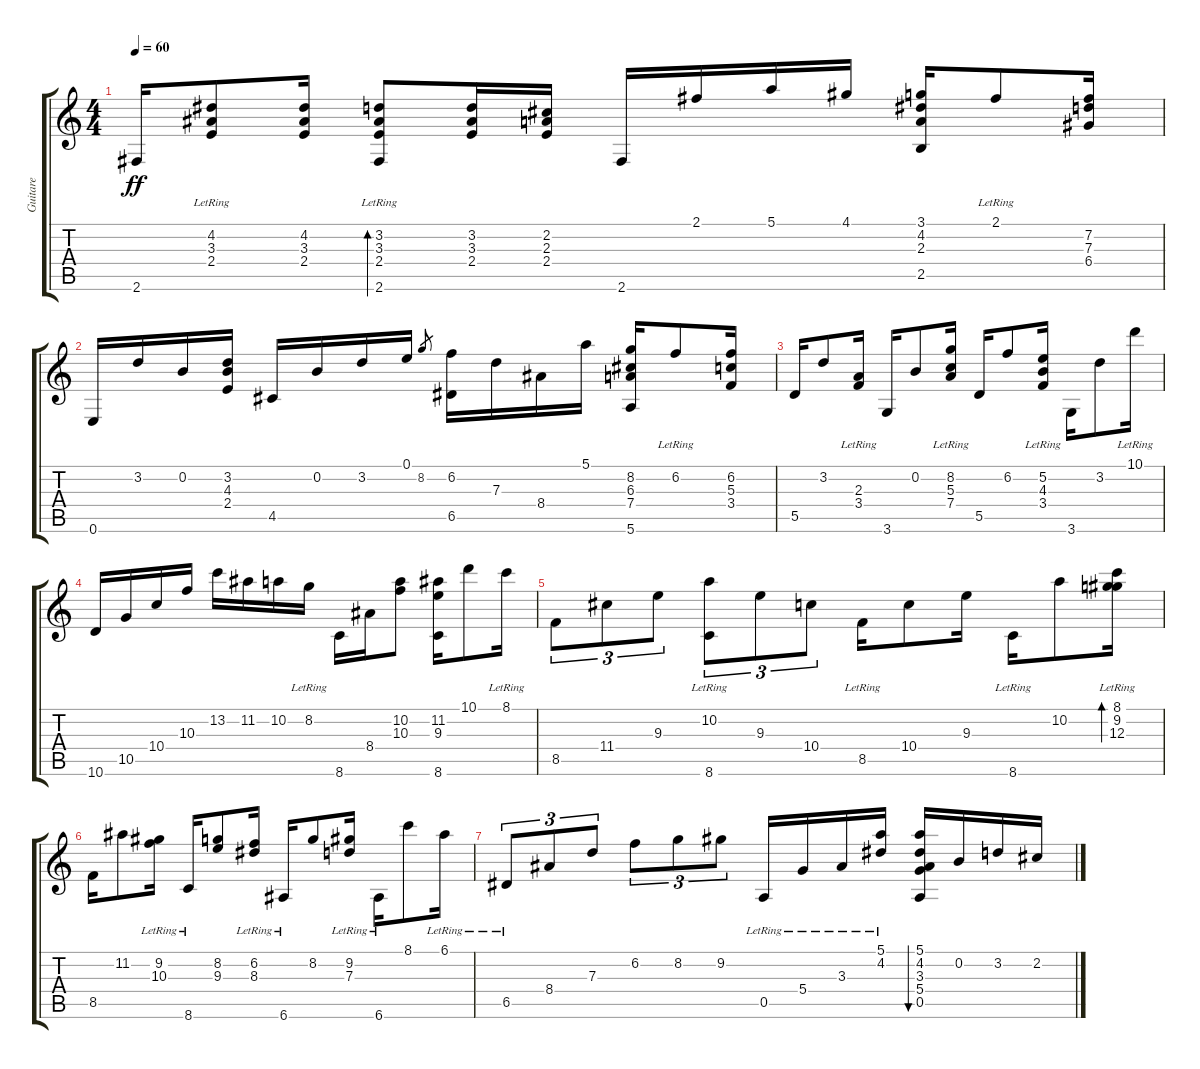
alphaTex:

\track ("Guitare" "Guitare") {instrument acousticguitarnylon}
\staff {score tabs}
\tuning (E4 B3 G3 D3 A2 E2) {hide}
\ts (4 4)
\tempo 60
\clef g2
\ks c
2.6.16{dy ff} (4.2 3.3 2.4{lr}).8 (4.2 3.3 2.4).16 (3.2 3.3 2.4 2.6{lr}).8{bd 60} (3.2 3.3 2.4).16 (2.2 2.3 2.4).16 2.6.16 2.1.16 5.1.16 4.1.16 (3.1 4.2 2.3 2.5).16 2.1{lr}.8 (7.2 7.3 6.4).16 |
0.6.16 3.2.16 0.2.16 (3.2 4.3 2.4).16 4.5.16 0.2.16 3.2.16 0.1.16 8.2.8{gr} (6.2 6.5).16 7.3.16 8.4.16 5.1.16 (8.2 6.3 7.4 5.6).16 6.2{lr}.8 (6.2 5.3 3.4).16 |
5.5.16 3.2.8 (2.3{lr} 3.4{lr}).16 3.6.16 0.2.8 (8.2{lr} 5.3{lr} 7.4{lr}).16 5.5.16 6.2.8 (5.2{lr} 4.3{lr} 3.4{lr}).16 3.6.16 3.2.8 10.1{lr}.16 |
10.6.16 10.5.16 10.4.16 10.3.16 13.2.16 11.2.16 10.2.16 8.2{lr}.16 8.6.16 8.4.16 (10.2 10.3).8 (11.2 9.3 8.6).16 10.1.8 8.1{lr}.16 |
8.5.8{tu (3 2)} 11.4.8{tu (3 2)} 9.3.8{tu (3 2)} (10.2 8.6{lr}).8{tu (3 2)} 9.3.8{tu (3 2)} 10.4.8{tu (3 2)} 8.5{lr}.16 10.4.8 9.3.16 8.6{lr}.16 10.2.8 (8.1{lr} 9.2{lr} 12.3{lr}).16{bd 240} |
8.5.16 11.2.8 (9.2{lr} 10.3{lr}).16 8.6{lr}.16 (8.2 9.3).8 (6.2{lr} 8.3{lr}).16 6.6{lr}.16 8.2.8 (9.2{lr} 7.3{lr}).16 6.6{lr}.16 8.1.8 6.1{lr}.16 |
6.5{lr}.8{tu (3 2)} 8.4.8{tu (3 2)} 7.3.8{tu (3 2)} 6.2.8{tu (3 2)} 8.2.8{tu (3 2)} 9.2.8{tu (3 2)} 0.5{lr}.16 5.4{lr}.16 3.3{lr}.16 (5.1{lr} 4.2{lr}).16 (5.1 4.2 3.3 5.4 0.5).16{bu 30} 0.2.16 3.2.16 2.2.16
